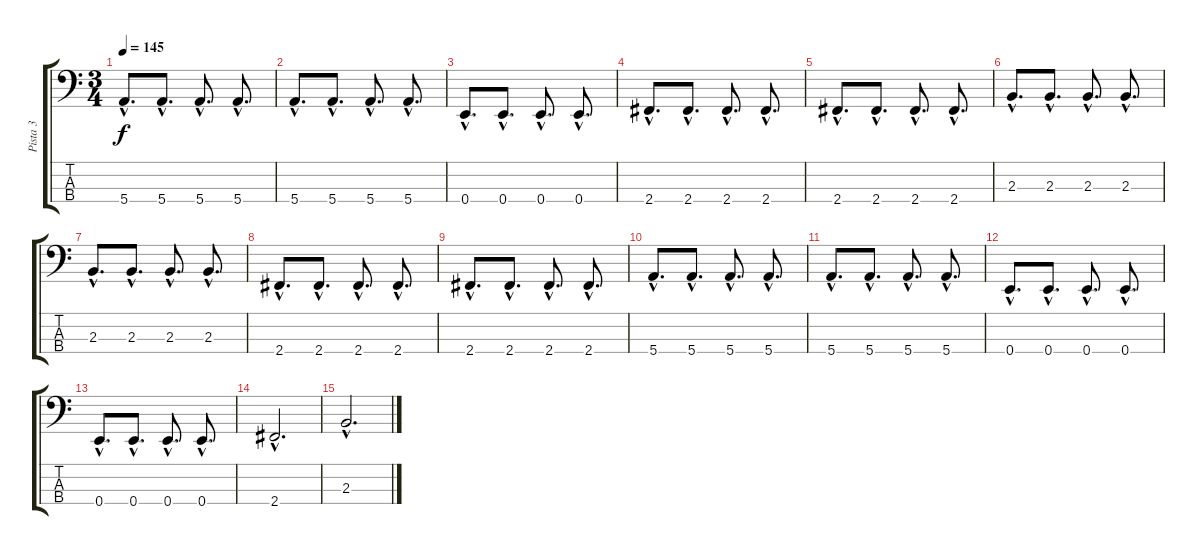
\track ("Pista 3" "Pista 3") {instrument electricbassfinger}
\staff {score tabs}
\tuning (G2 D2 A1 E1) {hide}
\ts (3 4)
\tempo 145
\clef f4
\ks c
5.4{hac}.8{d dy f} 5.4{hac}.8{d} 5.4{hac}.8{d} 5.4{hac}.8{d} |
5.4{hac}.8{d} 5.4{hac}.8{d} 5.4{hac}.8{d} 5.4{hac}.8{d} |
0.4{hac}.8{d} 0.4{hac}.8{d} 0.4{hac}.8{d} 0.4{hac}.8{d} |
2.4{hac}.8{d} 2.4{hac}.8{d} 2.4{hac}.8{d} 2.4{hac}.8{d} |
2.4{hac}.8{d} 2.4{hac}.8{d} 2.4{hac}.8{d} 2.4{hac}.8{d} |
2.3{hac}.8{d} 2.3{hac}.8{d} 2.3{hac}.8{d} 2.3{hac}.8{d} |
2.3{hac}.8{d} 2.3{hac}.8{d} 2.3{hac}.8{d} 2.3{hac}.8{d} |
2.4{hac}.8{d} 2.4{hac}.8{d} 2.4{hac}.8{d} 2.4{hac}.8{d} |
2.4{hac}.8{d} 2.4{hac}.8{d} 2.4{hac}.8{d} 2.4{hac}.8{d} |
5.4{hac}.8{d} 5.4{hac}.8{d} 5.4{hac}.8{d} 5.4{hac}.8{d} |
5.4{hac}.8{d} 5.4{hac}.8{d} 5.4{hac}.8{d} 5.4{hac}.8{d} |
0.4{hac}.8{d} 0.4{hac}.8{d} 0.4{hac}.8{d} 0.4{hac}.8{d} |
0.4{hac}.8{d} 0.4{hac}.8{d} 0.4{hac}.8{d} 0.4{hac}.8{d} |
2.4{hac}.2{d} |
2.3{hac}.2{d}
